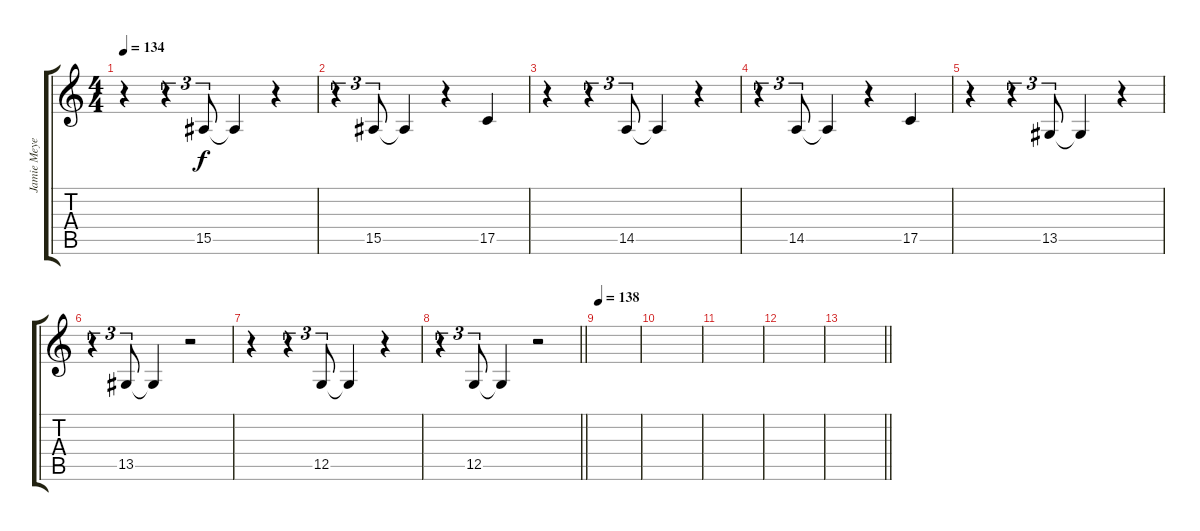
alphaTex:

\track ("Jamie Meyer" "Jamie Meye") {instrument stringensemble2}
\staff {score tabs}
\tuning (E4 C4 G3 C3 G2 C2) {hide}
\ts (4 4)
\tempo 134
\clef g2
\ks c
r.4{dy f} r.4{tu (3 2)} 15.5.8{tu (3 2)} 15.5{t}.4 r.4 |
r.4{tu (3 2)} 15.5.8{tu (3 2)} 15.5{t}.4 r.4 17.5.4 |
r.4 r.4{tu (3 2)} 14.5.8{tu (3 2)} 14.5{t}.4 r.4 |
r.4{tu (3 2)} 14.5.8{tu (3 2)} 14.5{t}.4 r.4 17.5.4 |
r.4 r.4{tu (3 2)} 13.5.8{tu (3 2)} 13.5{t}.4 r.4 |
r.4{tu (3 2)} 13.5.8{tu (3 2)} 13.5{t}.4 r.2 |
r.4 r.4{tu (3 2)} 12.5.8{tu (3 2)} 12.5{t}.4 r.4 |
\barLineRight lightlight
r.4{tu (3 2)} 12.5.8{tu (3 2)} 12.5{t}.4 r.2 |
\tempo 138
|
|
|
|
\barLineRight lightlight
